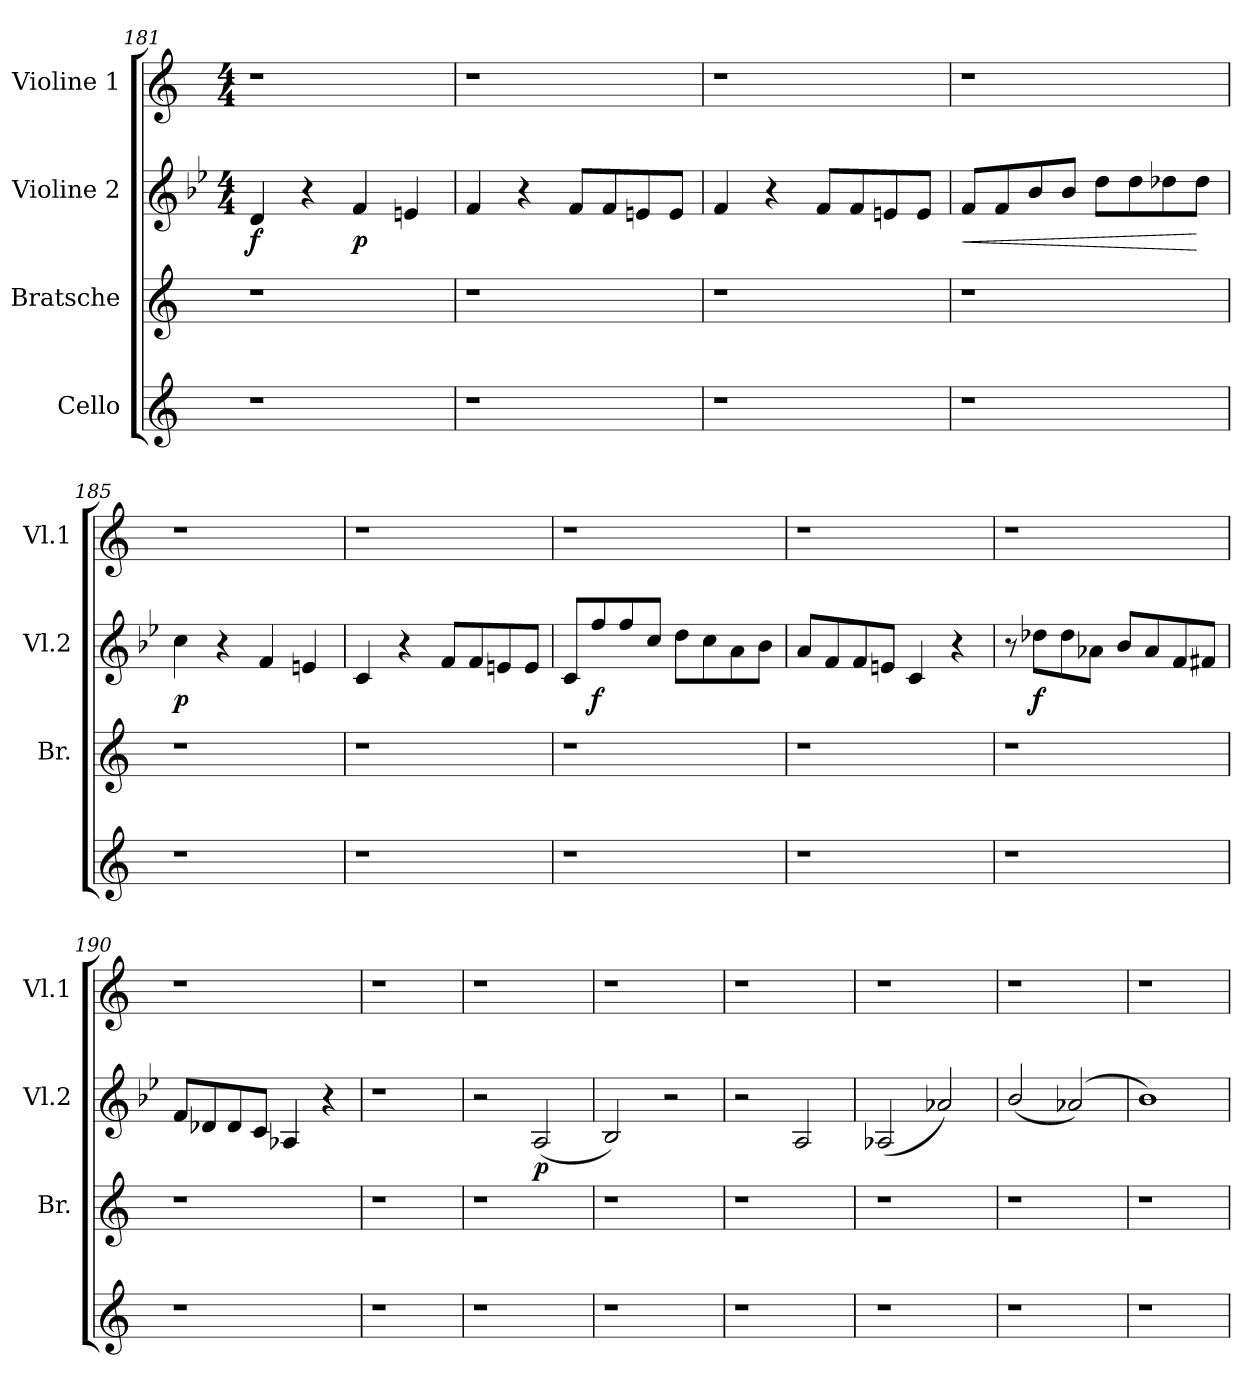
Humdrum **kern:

**kern	**kern	**kern	**dynam	**kern
*part4	*part3	*part2	*part2	*part1
*staff4	*staff3	*staff2	*staff2	*staff1
*I"Cello	*I"Bratsche	*I"Violine 2	*	*I"Violine 1
*	*I'Br.	*I'Vl.2	*	*I'Vl.1
*clefG2	*clefG2	*clefG2	*	*clefG2
*k[]	*k[]	*k[b-e-]	*	*k[]
*	*	*M4/4	*	*M4/4
=181	=181	=181	=181	=181
!	!	!	!LO:DY:b	!
1r	1r	4d/	f	1r
.	.	4r	.	.
!	!	!	!LO:DY:b	!
.	.	4f/	p	.
.	.	4en/	.	.
!!LO:LB:g=z
=182	=182	=182	=182	=182
1r	1r	4f/	.	1r
.	.	4r	.	.
.	.	8f/L	.	.
.	.	8f/	.	.
.	.	8en/	.	.
.	.	8e/J	.	.
=183	=183	=183	=183	=183
1r	1r	4f/	.	1r
.	.	4r	.	.
.	.	8f/L	.	.
.	.	8f/	.	.
.	.	8en/	.	.
.	.	8e/J	.	.
=184	=184	=184	=184	=184
!	!	!	!LO:HP:b	!
1r	1r	8f/L	<	1r
.	.	8f/	.	.
.	.	8b-/	.	.
.	.	8b-/J	.	.
.	.	8dd\L	.	.
.	.	8dd\	.	.
.	.	8dd-X\	.	.
.	.	8dd-\J	[	.
=185	=185	=185	=185	=185
!	!	!	!LO:DY:b	!
1r	1r	4cc\	p	1r
.	.	4r	.	.
.	.	4f/	.	.
.	.	4en/	.	.
!!LO:LB:g=z
=186	=186	=186	=186	=186
1r	1r	4c/	.	1r
.	.	4r	.	.
.	.	8f/L	.	.
.	.	8f/	.	.
.	.	8en/	.	.
.	.	8e/J	.	.
!!LO:LB:g=z
=187	=187	=187	=187	=187
1r	1r	8c/L	.	1r
!	!	!	!LO:DY:b	!
.	.	8ff/	f	.
.	.	8ff/	.	.
.	.	8cc/J	.	.
.	.	8dd\L	.	.
.	.	8cc\	.	.
.	.	8a\	.	.
.	.	8b-\J	.	.
=188	=188	=188	=188	=188
1r	1r	8a/L	.	1r
.	.	8f/	.	.
.	.	8f/	.	.
.	.	8en/J	.	.
.	.	4c/	.	.
.	.	4r	.	.
=189	=189	=189	=189	=189
1r	1r	8r	.	1r
!	!	!	!LO:DY:b	!
.	.	8dd-X\L	f	.
.	.	8dd-\	.	.
.	.	8a-X\J	.	.
.	.	8b-/L	.	.
.	.	8a-/	.	.
.	.	8f/	.	.
.	.	8f#X/J	.	.
!!LO:PB:g=z
=190	=190	=190	=190	=190
1r	1r	8f/L	.	1r
.	.	8d-X/	.	.
.	.	8d-/	.	.
.	.	8c/J	.	.
.	.	4A-X/	.	.
.	.	4r	.	.
=191	=191	=191	=191	=191
1r	1r	1r	.	1r
!!LO:LB:g=z
=192	=192	=192	=192	=192
1r	1r	1r	.	1r
=193	=193	=193	=193	=193
1r	1r	2r	.	1r
!	!	!	!LO:DY:b	!
.	.	(2A/	p	.
=194	=194	=194	=194	=194
1r	1r	2B-/)	.	1r
.	.	2r	.	.
=195	=195	=195	=195	=195
1r	1r	2r	.	1r
.	.	2A/	.	.
=196	=196	=196	=196	=196
1r	1r	(2A-X/	.	1r
.	.	2a-X/)	.	.
=197	=197	=197	=197	=197
1r	1r	(2b-/	.	1r
.	.	(2a-X/)	.	.
=198	=198	=198	=198	=198
1r	1r	1b-)	.	1r
=	=	=	=	=
*-	*-	*-	*-	*-
